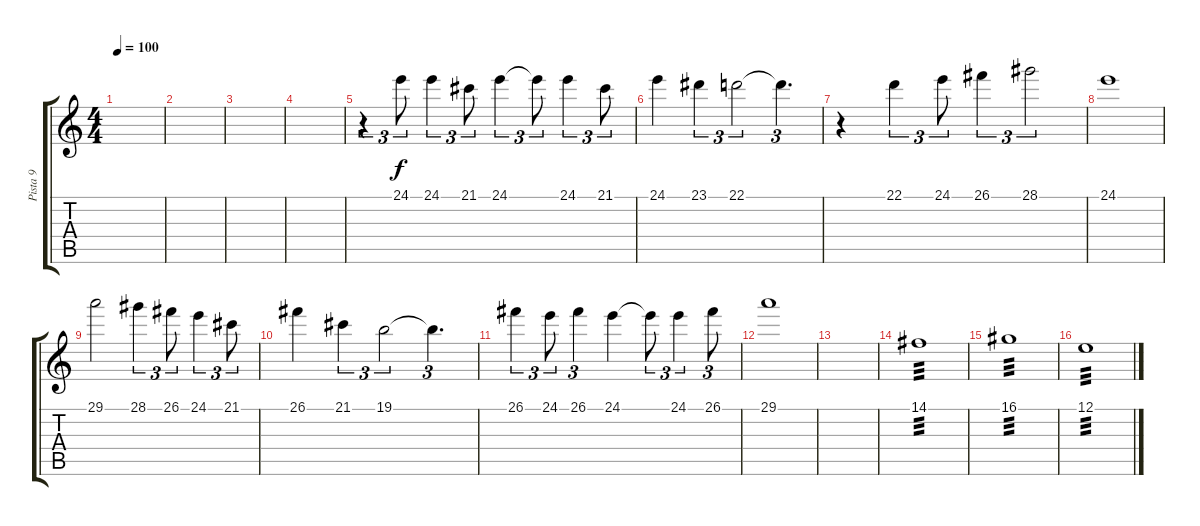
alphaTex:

\track ("Pista 9" "Pista 9") {instrument glockenspiel}
\staff {score tabs}
\tuning (E4 B3 G3 D3 A2 E2) {hide}
\ts (4 4)
\tempo 100
\clef g2
\ks c
|
|
|
|
r.4{tu (3 2) volume 11 balance 16 instrument glockenspiel} 24.1.8{tu (3 2)} 24.1.4{tu (3 2)} 21.1.8{tu (3 2)} 24.1.4{tu (3 2)} 24.1{t}.8{tu (3 2)} 24.1.4{tu (3 2)} 21.1.8{tu (3 2)} |
24.1.4 23.1.4{tu (3 2)} 22.1.2{tu (3 2)} 22.1{t}.4{d tu (3 2)} |
r.4 22.1.4{tu (3 2)} 24.1.8{tu (3 2)} 26.1.4{tu (3 2)} 28.1.2{tu (3 2)} |
24.1.1 |
29.1.2 28.1.4{tu (3 2)} 26.1.8{tu (3 2)} 24.1.4{tu (3 2)} 21.1.8{tu (3 2)} |
26.1.4 21.1.4{tu (3 2)} 19.1.2{tu (3 2)} 19.1{t}.4{d tu (3 2)} |
26.1.4{tu (3 2)} 24.1.8{tu (3 2)} 26.1.4{tu (3 2)} 24.1.4 24.1{t}.8{tu (3 2)} 24.1.4{tu (3 2)} 26.1.8{tu (3 2)} |
29.1.1 |
|
14.1.1{tp 3 volume 11 balance 8 instrument acousticguitarnylon} |
16.1.1{tp 3} |
12.1.1{tp 3}
